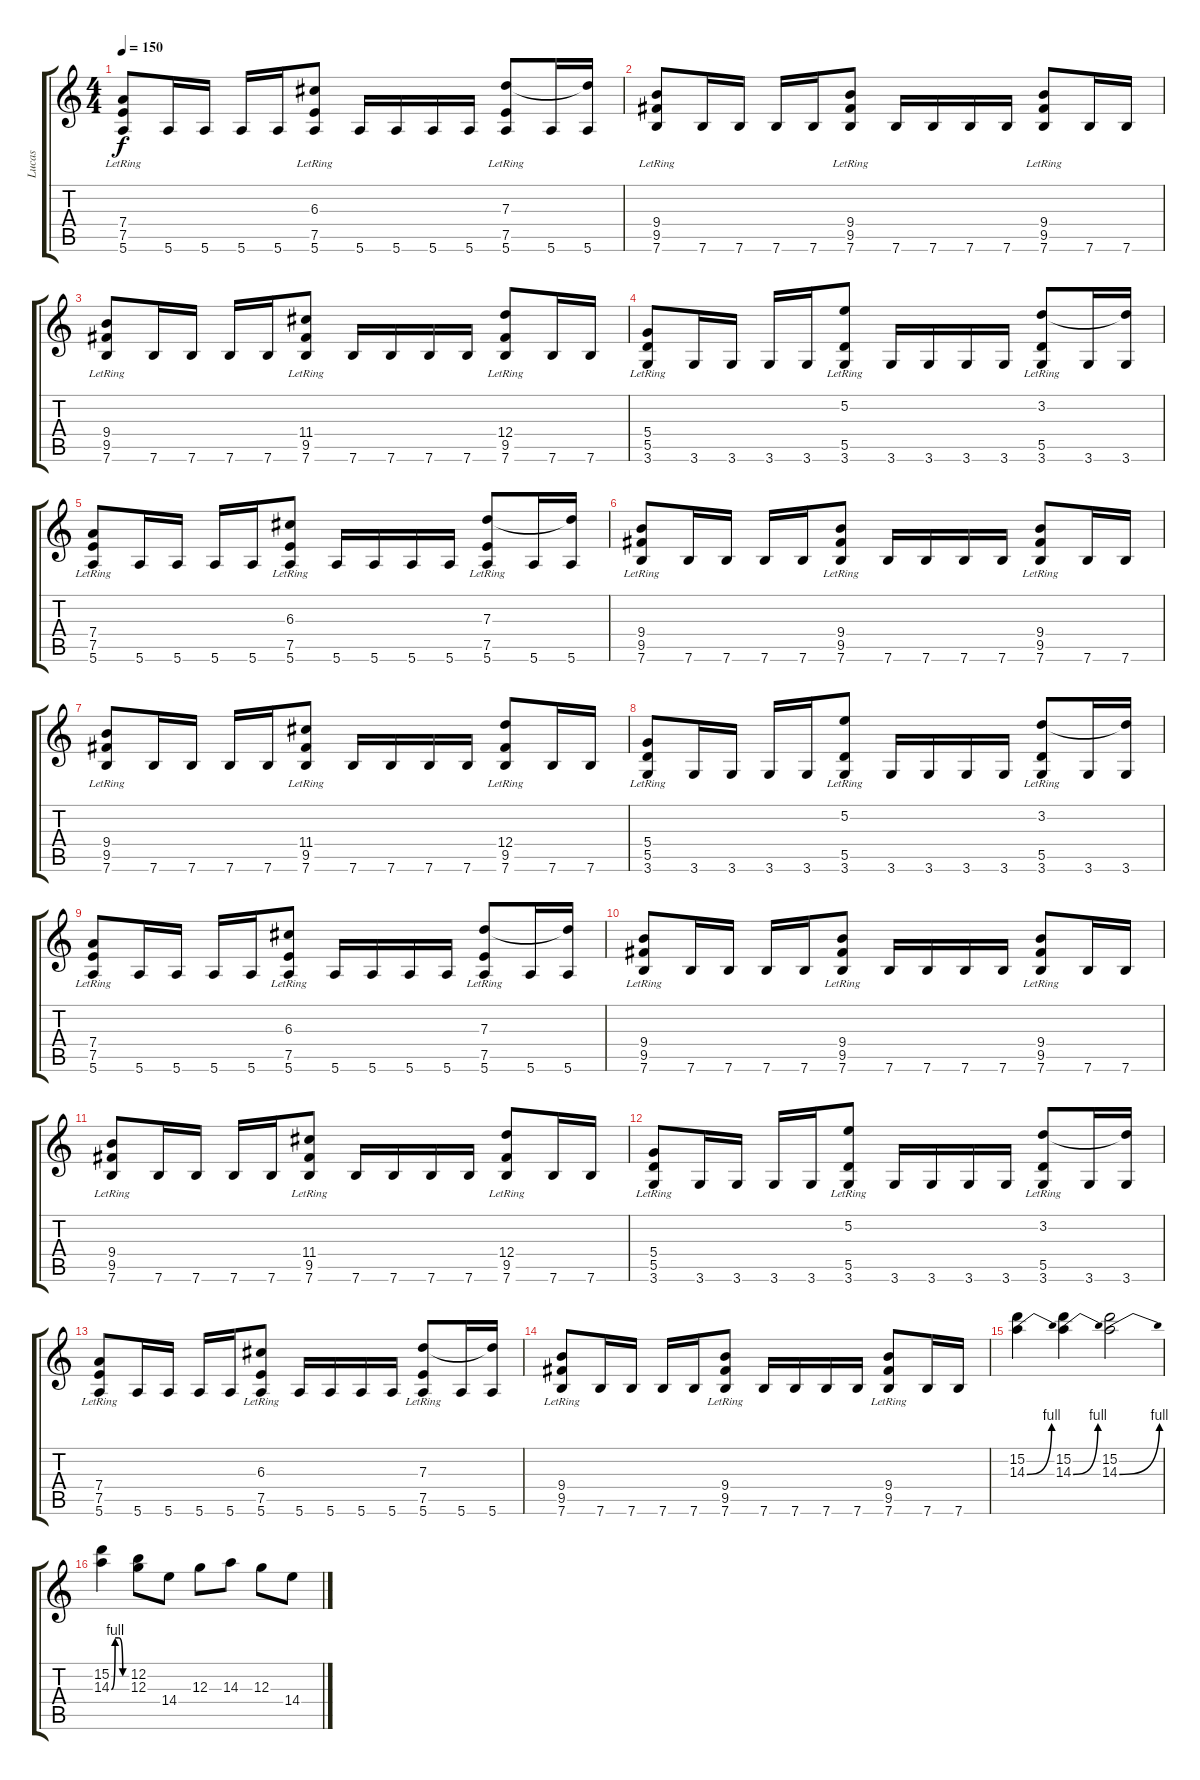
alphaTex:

\track ("Lucas" "Lucas") {instrument distortionguitar}
\staff {score tabs}
\tuning (E4 B3 G3 D3 A2 E2) {hide}
\ts (4 4)
\tempo 150
\clef g2
\ks c
(7.4{lr} 7.5{lr} 5.6).8{dy f} 5.6.16 5.6.16 5.6.16 5.6.16 (6.3{lr} 7.5{lr} 5.6).8 5.6.16 5.6.16 5.6.16 5.6.16 (7.3 7.5{lr} 5.6).8 5.6.16 (7.3{t} 5.6).16 |
(9.4{lr} 9.5{lr} 7.6).8 7.6.16 7.6.16 7.6.16 7.6.16 (9.4{lr} 9.5{lr} 7.6).8 7.6.16 7.6.16 7.6.16 7.6.16 (9.4{lr} 9.5{lr} 7.6).8 7.6.16 7.6.16 |
(9.4{lr} 9.5{lr} 7.6).8 7.6.16 7.6.16 7.6.16 7.6.16 (11.4{lr} 9.5{lr} 7.6).8 7.6.16 7.6.16 7.6.16 7.6.16 (12.4{lr} 9.5{lr} 7.6).8 7.6.16 7.6.16 |
(5.4{lr} 5.5{lr} 3.6).8 3.6.16 3.6.16 3.6.16 3.6.16 (5.2{lr} 5.5{lr} 3.6).8 3.6.16 3.6.16 3.6.16 3.6.16 (3.2 5.5{lr} 3.6).8 3.6.16 (3.2{t} 3.6).16 |
(7.4{lr} 7.5{lr} 5.6).8 5.6.16 5.6.16 5.6.16 5.6.16 (6.3{lr} 7.5{lr} 5.6).8 5.6.16 5.6.16 5.6.16 5.6.16 (7.3 7.5{lr} 5.6).8 5.6.16 (7.3{t} 5.6).16 |
(9.4{lr} 9.5{lr} 7.6).8 7.6.16 7.6.16 7.6.16 7.6.16 (9.4{lr} 9.5{lr} 7.6).8 7.6.16 7.6.16 7.6.16 7.6.16 (9.4{lr} 9.5{lr} 7.6).8 7.6.16 7.6.16 |
(9.4{lr} 9.5{lr} 7.6).8 7.6.16 7.6.16 7.6.16 7.6.16 (11.4{lr} 9.5{lr} 7.6).8 7.6.16 7.6.16 7.6.16 7.6.16 (12.4{lr} 9.5{lr} 7.6).8 7.6.16 7.6.16 |
(5.4{lr} 5.5{lr} 3.6).8 3.6.16 3.6.16 3.6.16 3.6.16 (5.2{lr} 5.5{lr} 3.6).8 3.6.16 3.6.16 3.6.16 3.6.16 (3.2 5.5{lr} 3.6).8 3.6.16 (3.2{t} 3.6).16 |
(7.4{lr} 7.5{lr} 5.6).8 5.6.16 5.6.16 5.6.16 5.6.16 (6.3{lr} 7.5{lr} 5.6).8 5.6.16 5.6.16 5.6.16 5.6.16 (7.3 7.5{lr} 5.6).8 5.6.16 (7.3{t} 5.6).16 |
(9.4{lr} 9.5{lr} 7.6).8 7.6.16 7.6.16 7.6.16 7.6.16 (9.4{lr} 9.5{lr} 7.6).8 7.6.16 7.6.16 7.6.16 7.6.16 (9.4{lr} 9.5{lr} 7.6).8 7.6.16 7.6.16 |
(9.4{lr} 9.5{lr} 7.6).8 7.6.16 7.6.16 7.6.16 7.6.16 (11.4{lr} 9.5{lr} 7.6).8 7.6.16 7.6.16 7.6.16 7.6.16 (12.4{lr} 9.5{lr} 7.6).8 7.6.16 7.6.16 |
(5.4{lr} 5.5{lr} 3.6).8 3.6.16 3.6.16 3.6.16 3.6.16 (5.2{lr} 5.5{lr} 3.6).8 3.6.16 3.6.16 3.6.16 3.6.16 (3.2 5.5{lr} 3.6).8 3.6.16 (3.2{t} 3.6).16 |
(7.4{lr} 7.5{lr} 5.6).8 5.6.16 5.6.16 5.6.16 5.6.16 (6.3{lr} 7.5{lr} 5.6).8 5.6.16 5.6.16 5.6.16 5.6.16 (7.3 7.5{lr} 5.6).8 5.6.16 (7.3{t} 5.6).16 |
(9.4{lr} 9.5{lr} 7.6).8 7.6.16 7.6.16 7.6.16 7.6.16 (9.4{lr} 9.5{lr} 7.6).8 7.6.16 7.6.16 7.6.16 7.6.16 (9.4{lr} 9.5{lr} 7.6).8 7.6.16 7.6.16 |
(15.2 14.3{be (bend 0 0 60 4)}).4{volume 16} (15.2 14.3{be (bend 0 0 60 4)}).4 (15.2 14.3{be (bend 0 0 60 4)}).2 |
(15.2 14.3{be (custom 0 0 15 4 30 4 45 0 60 0)}).4 (12.2 12.3).8 14.4.8 12.3.8 14.3.8 12.3.8 14.4.8
